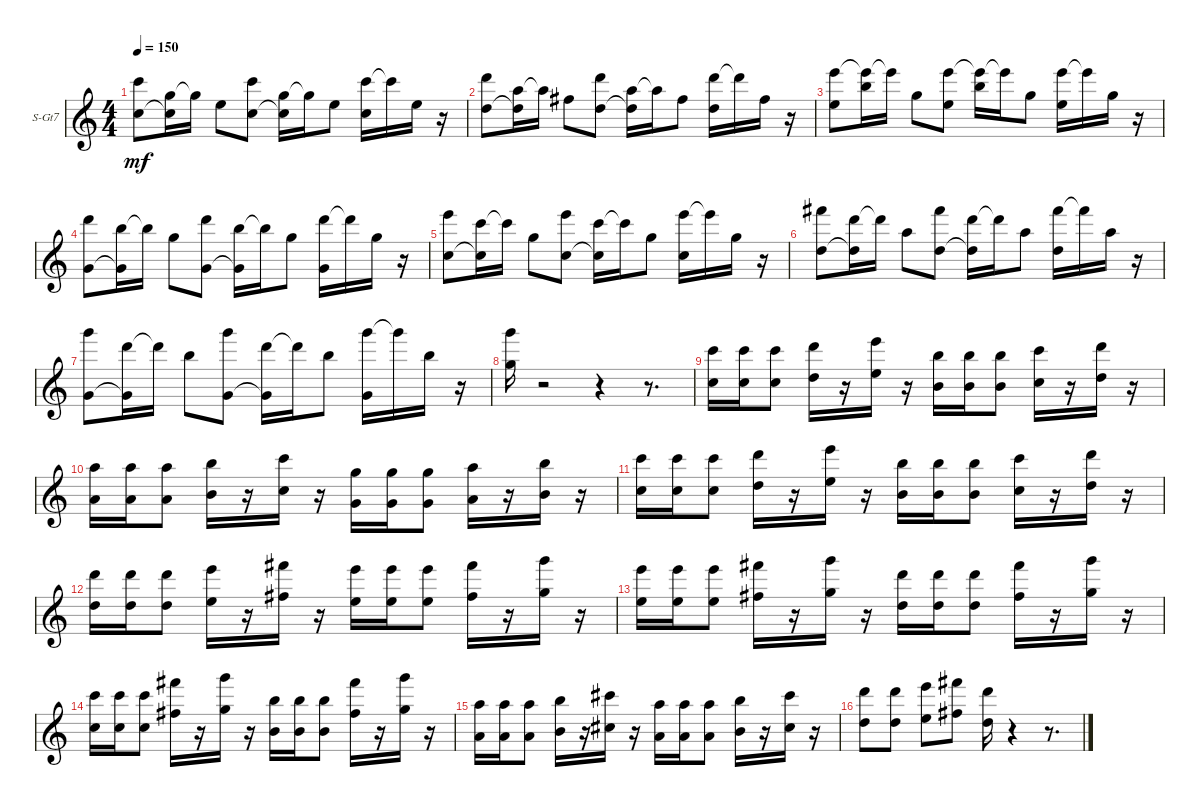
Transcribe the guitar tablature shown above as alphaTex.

\bracketExtendMode groupsimilarinstruments
\firstSystemTrackNameOrientation horizontal
\otherSystemsTrackNameOrientation horizontal
\track ("Marimba" "S-Gt7") {instrument violin}
\staff {score}
\tuning (E4 B3 G3 D3 A2 E2 B1)
\displaytranspose 12
\ts (4 4)
\tempo 150
\clef g2
\ks c
(8.1 1.2).8{dy mf} (3.1 1.2{t}).16 3.1{t}.16 0.1.8 (8.1 1.2).8 (3.1 1.2{t}).16 3.1{t}.16 0.1.8 (8.1 1.2).16 8.1{t}.16 0.1.16 r.16 |
(10.1 3.2).8 (5.1 3.2{t}).16 5.1{t}.16 2.1.8 (10.1 3.2).8 (5.1 3.2{t}).16 5.1{t}.16 2.1.8 (10.1 3.2).16 10.1{t}.16 2.1.16 r.16 |
(12.1 5.2).8 (12.1{t} 12.2).16 12.1{t}.16 3.1.8 (12.1 5.2).8 (12.1{t} 12.2).16 12.1{t}.16 3.1.8 (12.1 5.2).16 12.1{t}.16 3.1.16 r.16 |
(10.1 0.3).8 (7.1 0.3{t}).16 7.1{t}.16 3.1.8 (10.1 0.3).8 (7.1 0.3{t}).16 7.1{t}.16 3.1.8 (10.1 0.3).16 10.1{t}.16 3.1.16 r.16 |
(12.1 1.2).8 (8.1 1.2{t}).16 8.1{t}.16 3.1.8 (12.1 1.2).8 (8.1 1.2{t}).16 8.1{t}.16 3.1.8 (12.1 1.2).16 12.1{t}.16 3.1.16 r.16 |
(14.1 3.2).8 (10.1 3.2{t}).16 10.1{t}.16 5.1.8 (14.1 3.2).8 (10.1 3.2{t}).16 10.1{t}.16 5.1.8 (14.1 3.2).16 14.1{t}.16 5.1.16 r.16 |
(15.1 0.3).8 (10.1 0.3{t}).16 10.1{t}.16 7.1.8 (15.1 0.3).8 (10.1 0.3{t}).16 10.1{t}.16 7.1.8 (15.1 0.3).16 15.1{t}.16 7.1.16 r.16 |
(3.1 20.2).16 r.2 r.4 r.8{d} |
(8.1 1.2).16 (8.1 1.2).16 (8.1 1.2).8 (10.1 3.2).16 r.16 (12.1 5.2).16 r.16 (7.1 0.2).16 (7.1 0.2).16 (7.1 0.2).8 (8.1 1.2).16 r.16 (10.1 3.2).16 r.16 |
(5.1 2.3).16 (5.1 2.3).16 (5.1 2.3).8 (7.1 0.2).16 r.16 (8.1 1.2).16 r.16 (3.1 0.3).16 (3.1 0.3).16 (3.1 0.3).8 (5.1 2.3).16 r.16 (7.1 0.2).16 r.16 |
(8.1 1.2).16 (8.1 1.2).16 (8.1 1.2).8 (10.1 3.2).16 r.16 (12.1 5.2).16 r.16 (7.1 0.2).16 (7.1 0.2).16 (7.1 0.2).8 (8.1 1.2).16 r.16 (10.1 3.2).16 r.16 |
(10.1 3.2).16 (10.1 3.2).16 (10.1 3.2).8 (12.1 5.2).16 r.16 (14.1 7.2).16 r.16 (0.1 17.2).16 (0.1 17.2).16 (12.1 5.2).8 (14.1 7.2).16 r.16 (15.1 8.2).16 r.16 |
(12.1 5.2).16 (12.1 5.2).16 (12.1 5.2).8 (14.1 7.2).16 r.16 (15.1 8.2).16 r.16 (10.1 3.2).16 (10.1 3.2).16 (10.1 3.2).8 (14.1 7.2).16 r.16 (15.1 8.2).16 r.16 |
(8.1 1.2).16 (8.1 1.2).16 (8.1 1.2).8 (14.1 7.2).16 r.16 (15.1 8.2).16 r.16 (7.1 0.2).16 (7.1 0.2).16 (7.1 0.2).8 (14.1 7.2).16 r.16 (15.1 8.2).16 r.16 |
(5.1 2.3).16 (5.1 2.3).16 (5.1 2.3).8 (7.1 0.2).16 r.16 (9.1 2.2).16 r.16 (5.1 2.3).16 (5.1 2.3).16 (5.1 2.3).8 (7.1 0.2).16 r.16 (9.1 2.2).16 r.16 |
(10.1 3.2).8 (10.1 3.2).8 (12.1 5.2).8 (14.1 7.2).8 (10.1 3.2).16 r.4 r.8{d}
